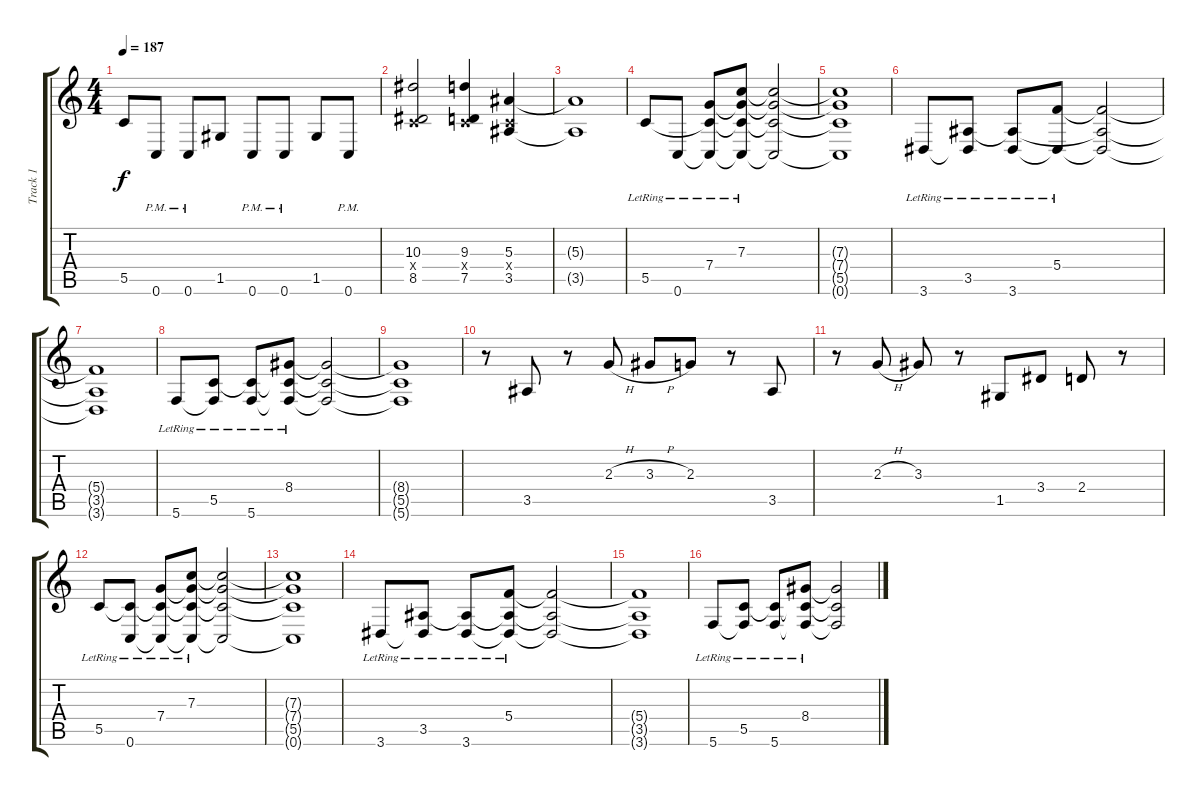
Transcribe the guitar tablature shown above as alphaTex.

\track ("Track 1" "Track 1") {instrument distortionguitar}
\staff {score tabs}
\tuning (D4 A3 F3 C3 G2 C2) {hide}
\ts (4 4)
\tempo 187
\clef g2
\ks c
5.5.8{dy f} 0.6{pm}.8 0.6{pm}.8 1.5.8 0.6{pm}.8 0.6{pm}.8 1.5.8 0.6{pm}.8 |
(10.3 0.4{x} 8.5).2 (9.3 0.4{x} 7.5).4 (5.3 0.4{x} 3.5).4 |
(5.3{t} 3.5{t}).1 |
5.5{lr}.8 0.6{lr}.8 (7.4{lr} 5.5{t} 0.6{t}).8 (7.3{lr} 7.4{t} 5.5{t} 0.6{t}).8 (7.3{t} 7.4{t} 5.5{t} 0.6{t}).2 |
(7.3{t} 7.4{t} 5.5{t} 0.6{t}).1 |
3.6{lr}.8 (3.5{lr} 3.6{t}).8 (3.5{t} 3.6{lr}).8 (5.4{lr} 3.6{t}).8 (5.4{t} 3.5{t} 3.6{t}).2 |
(5.4{t} 3.5{t} 3.6{t}).1 |
5.6{lr}.8 (5.5{lr} 5.6{t}).8 (5.5{t} 5.6{lr}).8 (8.4{lr} 5.5{t} 5.6{t}).8 (8.4{t} 5.5{t} 5.6{t}).2 |
(8.4{t} 5.5{t} 5.6{t}).1 |
r.8 3.5.8 r.8 2.3{h}.8 3.3{h}.8 2.3.8 r.8 3.5.8 |
r.8 2.3{h}.8 3.3.8 r.8 1.5.8 3.4.8 2.4.8 r.8 |
5.5{lr}.8 (5.5{t} 0.6{lr}).8 (7.4{lr} 5.5{t} 0.6{t}).8 (7.3{lr} 7.4{t} 5.5{t} 0.6{t}).8 (7.3{t} 7.4{t} 5.5{t} 0.6{t}).2 |
(7.3{t} 7.4{t} 5.5{t} 0.6{t}).1 |
3.6{lr}.8 (3.5{lr} 3.6{t}).8 (3.5{t} 3.6{lr}).8 (5.4{lr} 3.5{t} 3.6{t}).8 (5.4{t} 3.5{t} 3.6{t}).2 |
(5.4{t} 3.5{t} 3.6{t}).1 |
5.6{lr}.8 (5.5{lr} 5.6{t}).8 (5.5{t} 5.6{lr}).8 (8.4{lr} 5.5{t} 5.6{t}).8 (8.4{t} 5.5{t} 5.6{t}).2
